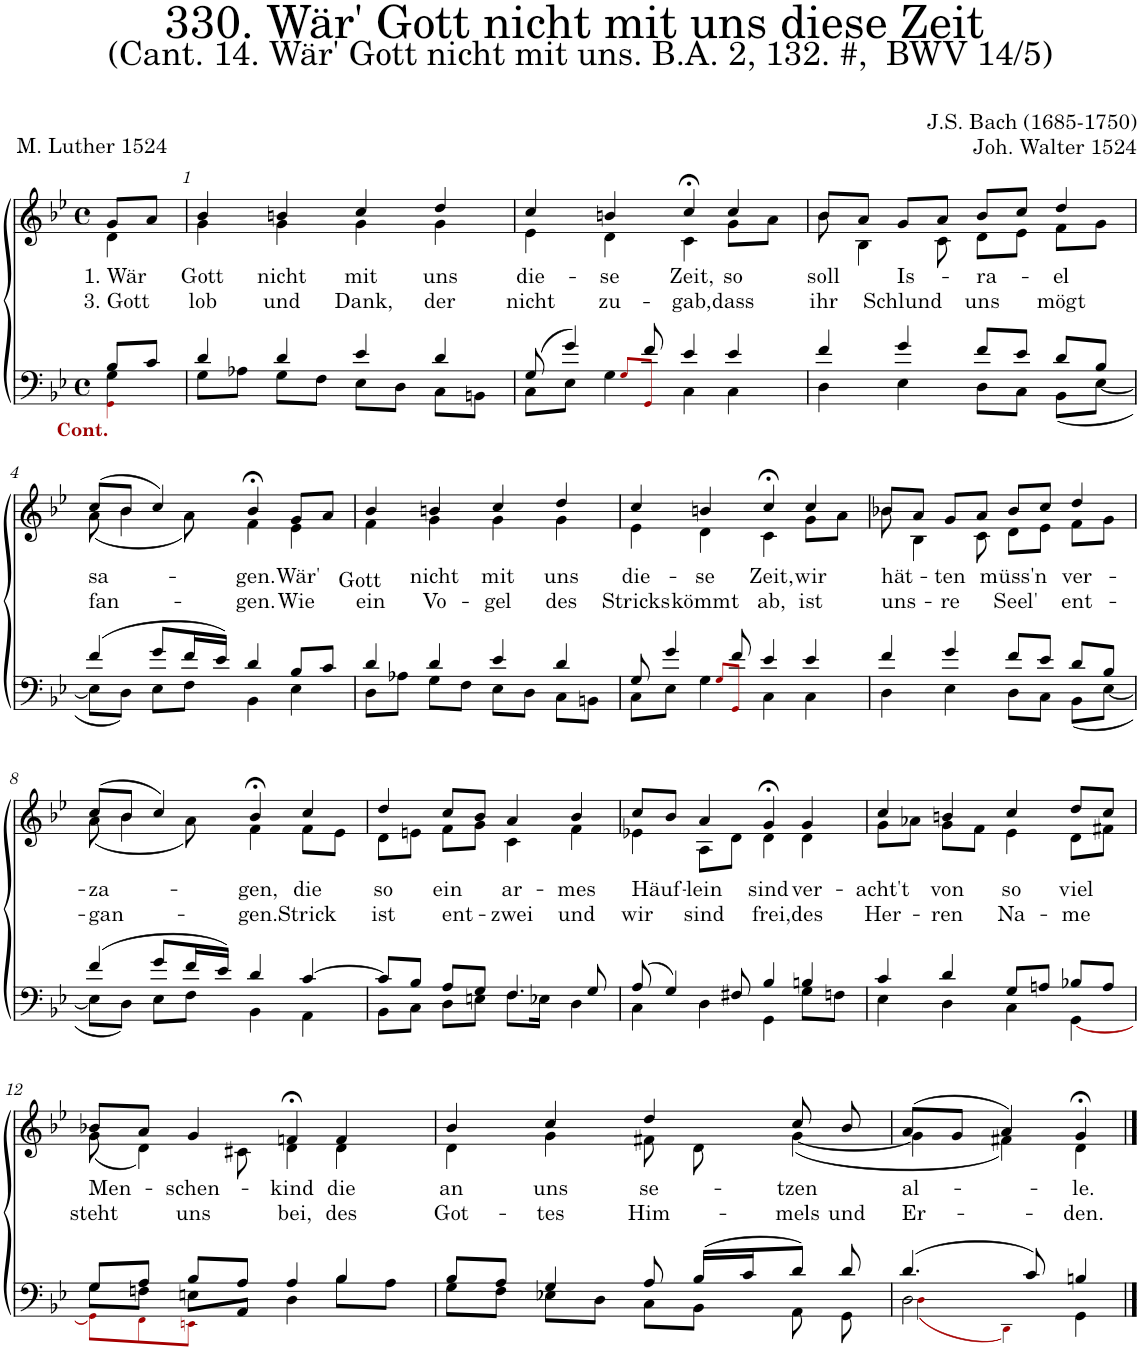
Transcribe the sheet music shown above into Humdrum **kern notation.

**kern	**kern	**text	**text
*part2	*part1	*part1	*part1
*staff2	*staff1	*staff1	*staff1
*I"Tenor/Bass	*I"Soprano/Alto	*	*
*clefF4	*clefG2	*	*
*k[b-e-]	*k[b-e-]	*	*
*M4/4	*M4/4	*	*
*met(c)	*met(c)	*	*
=	=	=	=
*^	*	*	*
*	*^	*	*	*
!LO:TX:b:B:color=#A40000:t=Cont.	!	!	!	!	!
!	!	!	!	!LO:LY:b	!LO:LY:b
*	*	*	*^	*	*
8B-/L	4G\	4GGi\	8g/L	4d\	1. Wär	3. Gott
8c/J	.	.	8a/J	.	.	.
*	*v	*v	*	*	*	*
=1	=1	=1	=1	=1	=1
!	!	!	!	!LO:LY:b	!LO:LY:b
4d/	8G\L	4b-/	4g\	Gott	lob
.	8A-X\J	.	.	.	.
!	!	!	!	!LO:LY:b	!LO:LY:b
4d/	8G\L	4bn/	4g\	nicht	und
.	8F\J	.	.	.	.
!	!	!	!	!LO:LY:b	!LO:LY:b
4e-/	8E-\L	4cc/	4g\	mit	Dank,
.	8D\J	.	.	.	.
!	!	!	!	!LO:LY:b	!LO:LY:b
4d/	8C\L	4dd/	4g\	uns	der
.	8BBn\J	.	.	.	.
=2	=2	=2	=2	=2	=2
*	*^	*	*	*	*
!	!	!	!	!	!LO:LY:b	!LO:LY:b
(8G/	8C\L	4ryy	4cc/	4e-\	die-	nicht
4g/)	8E-\J	.	.	.	.	.
!	!	!	!	!	!LO:LY:b	!LO:LY:b
.	4G\	8Gi/L	4bn/	4d\	-se	zu-
8f/	.	8GGi/J	.	.	.	.
!	!	!	!	!	!LO:LY:b	!LO:LY:b
4e-/	4C\	2ryy	4cc;<,/	4c\	Zeit,	-gab,
!	!	!	!	!	!LO:LY:b	!LO:LY:b
4e-/	4C\	.	4cc/	8g\L	so	dass
.	.	.	.	8a\J	.	.
*	*v	*v	*	*	*	*
=3	=3	=3	=3	=3	=3
!	!	!	!	!LO:LY:b	!LO:LY:b
4f/	4D\	8b-/L	8b-\	soll	ihr
.	.	8a/J	4B-\	.	.
!	!	!	!	!LO:LY:b	!LO:LY:b
4g/	4E-\	8g/L	.	Is-	Schlund
.	.	8a/J	8c\	.	.
!	!	!	!	!LO:LY:b	!LO:LY:b
8f/L	8D\L	8b-/L	8d\L	-ra-	uns
8e-/J	8C\J	8cc/J	8e-\J	.	.
!	!	!	!	!LO:LY:b	!LO:LY:b
8d/L	(8BB-\L	4dd/	8f\L	-el	mögt
8B-/J	[8E-\J	.	8g\J	.	.
!!LO:LB:g=z	!!
=4	=4	=4	=4	=4	=4
!	!	!	!	!LO:LY:b	!LO:LY:b
(4f/	8E-\L]	(8cc/L	(8a\	sa-	fan-
.	8D\J)	8b-/J	4b-\	.	.
8g/L	8E-\L	4cc/)	.	.	.
16f/L	8F\J	.	8a\)	.	.
16e-/JJ)	.	.	.	.	.
!	!	!	!	!LO:LY:b	!LO:LY:b
4d/	4BB-\	4b-;<,/	4f\	-gen.	-gen.
!	!	!	!	!LO:LY:b	!LO:LY:b
8B-/L	4E-\	8g/L	4e-\	Wär'	Wie
8c/J	.	8a/J	.	.	.
=5	=5	=5	=5	=5	=5
!	!	!	!	!LO:LY:b	!LO:LY:b
4d/	8D\L	4b-/	4f\	Gott	ein
.	8A-X\J	.	.	.	.
!	!	!	!	!LO:LY:b	!LO:LY:b
4d/	8G\L	4bn/	4g\	nicht	Vo-
.	8F\J	.	.	.	.
!	!	!	!	!LO:LY:b	!LO:LY:b
4e-/	8E-\L	4cc/	4g\	mit	-gel
.	8D\J	.	.	.	.
!	!	!	!	!LO:LY:b	!LO:LY:b
4d/	8C\L	4dd/	4g\	uns	des
.	8BBn\J	.	.	.	.
=6	=6	=6	=6	=6	=6
*	*^	*	*	*	*
!	!	!	!	!	!LO:LY:b	!LO:LY:b
8G/	8C\L	4ryy	4cc/	4e-\	die-	Stricks
4g/	8E-\J	.	.	.	.	.
!	!	!	!	!	!LO:LY:b	!LO:LY:b
.	4G\	8Gi/L	4bn/	4d\	-se	kömmt
8f/	.	8GGi/J	.	.	.	.
!	!	!	!	!	!LO:LY:b	!LO:LY:b
4e-/	4C\	2ryy	4cc;<,/	4c\	Zeit,	ab,
!	!	!	!	!	!LO:LY:b	!LO:LY:b
4e-/	4C\	.	4cc/	8g\L	wir	ist
.	.	.	.	8a\J	.	.
*	*v	*v	*	*	*	*
=7	=7	=7	=7	=7	=7
!	!	!	!	!LO:LY:b	!LO:LY:b
4f/	4D\	8b-X/L	8b-\	hät-	uns-
.	.	8a/J	4B-\	.	.
!	!	!	!	!LO:LY:b	!LO:LY:b
4g/	4E-\	8g/L	.	-ten	-re
.	.	8a/J	8c\	.	.
!	!	!	!	!LO:LY:b	!LO:LY:b
8f/L	8D\L	8b-/L	8d\L	müss'n	Seel'
8e-/J	8C\J	8cc/J	8e-\J	.	.
!	!	!	!	!LO:LY:b	!LO:LY:b
8d/L	(8BB-\L	4dd/	8f\L	ver-	ent-
8B-/J	[8E-\J	.	8g\J	.	.
!!LO:LB:g=z	!!
=8	=8	=8	=8	=8	=8
!	!	!	!	!LO:LY:b	!LO:LY:b
(4f/	8E-\L]	(8cc/L	(8a\	-za-	-gan-
.	8D\J)	8b-/J	4b-\	.	.
8g/L	8E-\L	4cc/)	.	.	.
16f/L	8F\J	.	8a\)	.	.
16e-/JJ)	.	.	.	.	.
!	!	!	!	!LO:LY:b	!LO:LY:b
4d/	4BB-\	4b-;<,/	4f\	-gen,	-gen.
!	!	!	!	!LO:LY:b	!LO:LY:b
[4c/	4AA\	4cc/	8f\L	die	Strick
.	.	.	8e-\J	.	.
=9	=9	=9	=9	=9	=9
!	!	!	!	!LO:LY:b	!LO:LY:b
8c/L]	8BB-\L	4dd/	8d\L	so	ist
8B-/J	8C\J	.	8en\J	.	.
!	!	!	!	!LO:LY:b	!LO:LY:b
8A/L	8D\L	8cc/L	8f\L	ein	ent-
8G/J	8En\J	8b-/J	8g\J	.	.
!	!	!	!	!LO:LY:b	!LO:LY:b
4.F/	8.F\L	4a/	4c\	ar-	-zwei
.	16E-X\Jk	.	.	.	.
!	!	!	!	!LO:LY:b	!LO:LY:b
.	4D\	4b-/	4f\	-mes	und
8G/	.	.	.	.	.
=10	=10	=10	=10	=10	=10
!	!	!	!	!LO:LY:b	!LO:LY:b
(8A/	4C\	8cc/L	4e-X\	Häuf-	wir
4G/)	.	8b-/J	.	.	.
!	!	!	!	!LO:LY:b	!LO:LY:b
.	4D\	4a/	8A\L	-lein	sind
8F#X/	.	.	8d\J	.	.
!	!	!	!	!LO:LY:b	!LO:LY:b
4B-/	4GG\	4g;<,/	4d\	sind	frei,
!	!	!	!	!LO:LY:b	!LO:LY:b
4Bn/	8G\L	4g/	4d\	ver-	des
.	8Fn\J	.	.	.	.
=11	=11	=11	=11	=11	=11
!	!	!	!	!LO:LY:b	!LO:LY:b
4c/	4E-\	4cc/	8g\L	-acht't	Her-
.	.	.	8a-X\J	.	.
!	!	!	!	!LO:LY:b	!LO:LY:b
4d/	4D\	4bn/	8g\L	von	ren
.	.	.	8f\J	.	.
!	!	!	!	!LO:LY:b	!LO:LY:b
8G/L	4C\	4cc/	4e-\	so	Na-
8An/J	.	.	.	.	.
!	!	!	!	!LO:LY:b	!LO:LY:b
8B-X/L	[4GG\	8dd/L	8d\L	viel	-me
8A/J	.	8cc/J	8f#X\J	.	.
!!LO:LB:g=z	!!
=12	=12	=12	=12	=12	=12
*	*^	*	*	*	*
!	!	!	!	!	!LO:LY:b	!LO:LY:b
8G/L	8G\L	8GGi\L	8b-X/L	(8g\	Men-	steht
8A/J	8Fn\J	8FFi\	8a/J	4d\)	.	.
!	!	!	!	!	!LO:LY:b	!LO:LY:b
8B-/L	8En\L	8EEni\J	4g/	.	-schen-	uns
8A/J	8AA/J	2ryy	.	8c#X\	.	.
!	!	!	!	!	!LO:LY:b	!LO:LY:b
4A/	4D\	.	4fn;<,/	4d\	-kind	bei,
!	!	!	!	!	!LO:LY:b	!LO:LY:b
4B-/	8B-\L	.	4f/	4d\	die	des
.	8A\J	8ryy	.	.	.	.
=13	=13	=13	=13	=13	=13	=13
!	!	!	!	!	!LO:LY:b	!LO:LY:b
*	*v	*v	*	*	*	*
8B-/L	8G\L	4b-/	4d\	an	Got-
8A/J	8F\J	.	.	.	.
!	!	!	!	!LO:LY:b	!LO:LY:b
4G/	8E-X\L	4cc/	4g\	uns	-tes
.	8D\J	.	.	.	.
!	!	!	!	!LO:LY:b	!LO:LY:b
8A/	8C\L	4dd/	8f#X\	se-	Him-
(16B-/LL	8BB-\J	.	8d\	.	.
16c/J	.	.	.	.	.
!	!	!	!	!LO:LY:b	!LO:LY:b
8d/J)	8AA\	8cc/	([4g\	-tzen	-mels
!	!	!	!	!	!LO:LY:b
8d/	8GG\	8b-/	.	.	und
=14	=14	=14	=14	=14	=14
*	*^	*	*	*	*
!	!	!	!	!	!LO:LY:b	!LO:LY:b
(4.d/	2D\	(4Di\	(8a/L	4g\]	al-	Er-
.	.	.	8g/J	.	.	.
.	.	4DDi\)	4a/)	4f#X\)	.	.
8c/)	.	.	.	.	.	.
!	!	!	!	!	!LO:LY:b	!LO:LY:b
4Bn/	4GG\	4ryy	4g;</	4d\	-le.	-den.
*v	*v	*v	*	*	*	*
*	*v	*v	*	*
==	==	==	==
*-	*-	*-	*-
